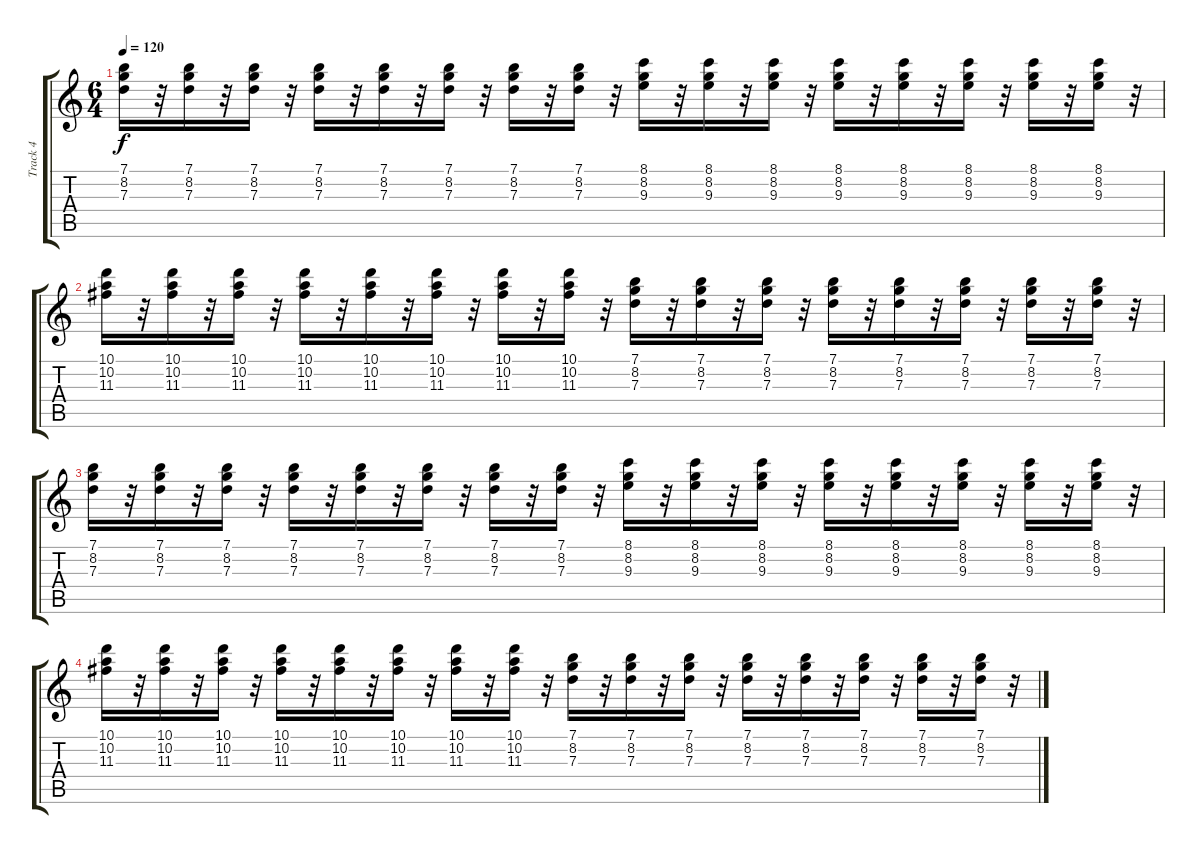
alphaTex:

\track ("Track 4" "Track 4") {instrument electricguitarjazz}
\staff {score tabs}
\tuning (E4 B3 G3 D3 A2 E2) {hide}
\ts (6 4)
\tempo 120
\clef g2
\ks c
(7.1 8.2 7.3).16{dy f} r.32 (7.1 8.2 7.3).16 r.32 (7.1 8.2 7.3).16 r.32 (7.1 8.2 7.3).16 r.32 (7.1 8.2 7.3).16 r.32 (7.1 8.2 7.3).16 r.32 (7.1 8.2 7.3).16 r.32 (7.1 8.2 7.3).16 r.32 (8.1 8.2 9.3).16 r.32 (8.1 8.2 9.3).16 r.32 (8.1 8.2 9.3).16 r.32 (8.1 8.2 9.3).16 r.32 (8.1 8.2 9.3).16 r.32 (8.1 8.2 9.3).16 r.32 (8.1 8.2 9.3).16 r.32 (8.1 8.2 9.3).16 r.32 |
(10.1 10.2 11.3).16 r.32 (10.1 10.2 11.3).16 r.32 (10.1 10.2 11.3).16 r.32 (10.1 10.2 11.3).16 r.32 (10.1 10.2 11.3).16 r.32 (10.1 10.2 11.3).16 r.32 (10.1 10.2 11.3).16 r.32 (10.1 10.2 11.3).16 r.32 (7.1 8.2 7.3).16 r.32 (7.1 8.2 7.3).16 r.32 (7.1 8.2 7.3).16 r.32 (7.1 8.2 7.3).16 r.32 (7.1 8.2 7.3).16 r.32 (7.1 8.2 7.3).16 r.32 (7.1 8.2 7.3).16 r.32 (7.1 8.2 7.3).16 r.32 |
(7.1 8.2 7.3).16 r.32 (7.1 8.2 7.3).16 r.32 (7.1 8.2 7.3).16 r.32 (7.1 8.2 7.3).16 r.32 (7.1 8.2 7.3).16 r.32 (7.1 8.2 7.3).16 r.32 (7.1 8.2 7.3).16 r.32 (7.1 8.2 7.3).16 r.32 (8.1 8.2 9.3).16 r.32 (8.1 8.2 9.3).16 r.32 (8.1 8.2 9.3).16 r.32 (8.1 8.2 9.3).16 r.32 (8.1 8.2 9.3).16 r.32 (8.1 8.2 9.3).16 r.32 (8.1 8.2 9.3).16 r.32 (8.1 8.2 9.3).16 r.32 |
(10.1 10.2 11.3).16 r.32 (10.1 10.2 11.3).16 r.32 (10.1 10.2 11.3).16 r.32 (10.1 10.2 11.3).16 r.32 (10.1 10.2 11.3).16 r.32 (10.1 10.2 11.3).16 r.32 (10.1 10.2 11.3).16 r.32 (10.1 10.2 11.3).16 r.32 (7.1 8.2 7.3).16 r.32 (7.1 8.2 7.3).16 r.32 (7.1 8.2 7.3).16 r.32 (7.1 8.2 7.3).16 r.32 (7.1 8.2 7.3).16 r.32 (7.1 8.2 7.3).16 r.32 (7.1 8.2 7.3).16 r.32 (7.1 8.2 7.3).16 r.32
